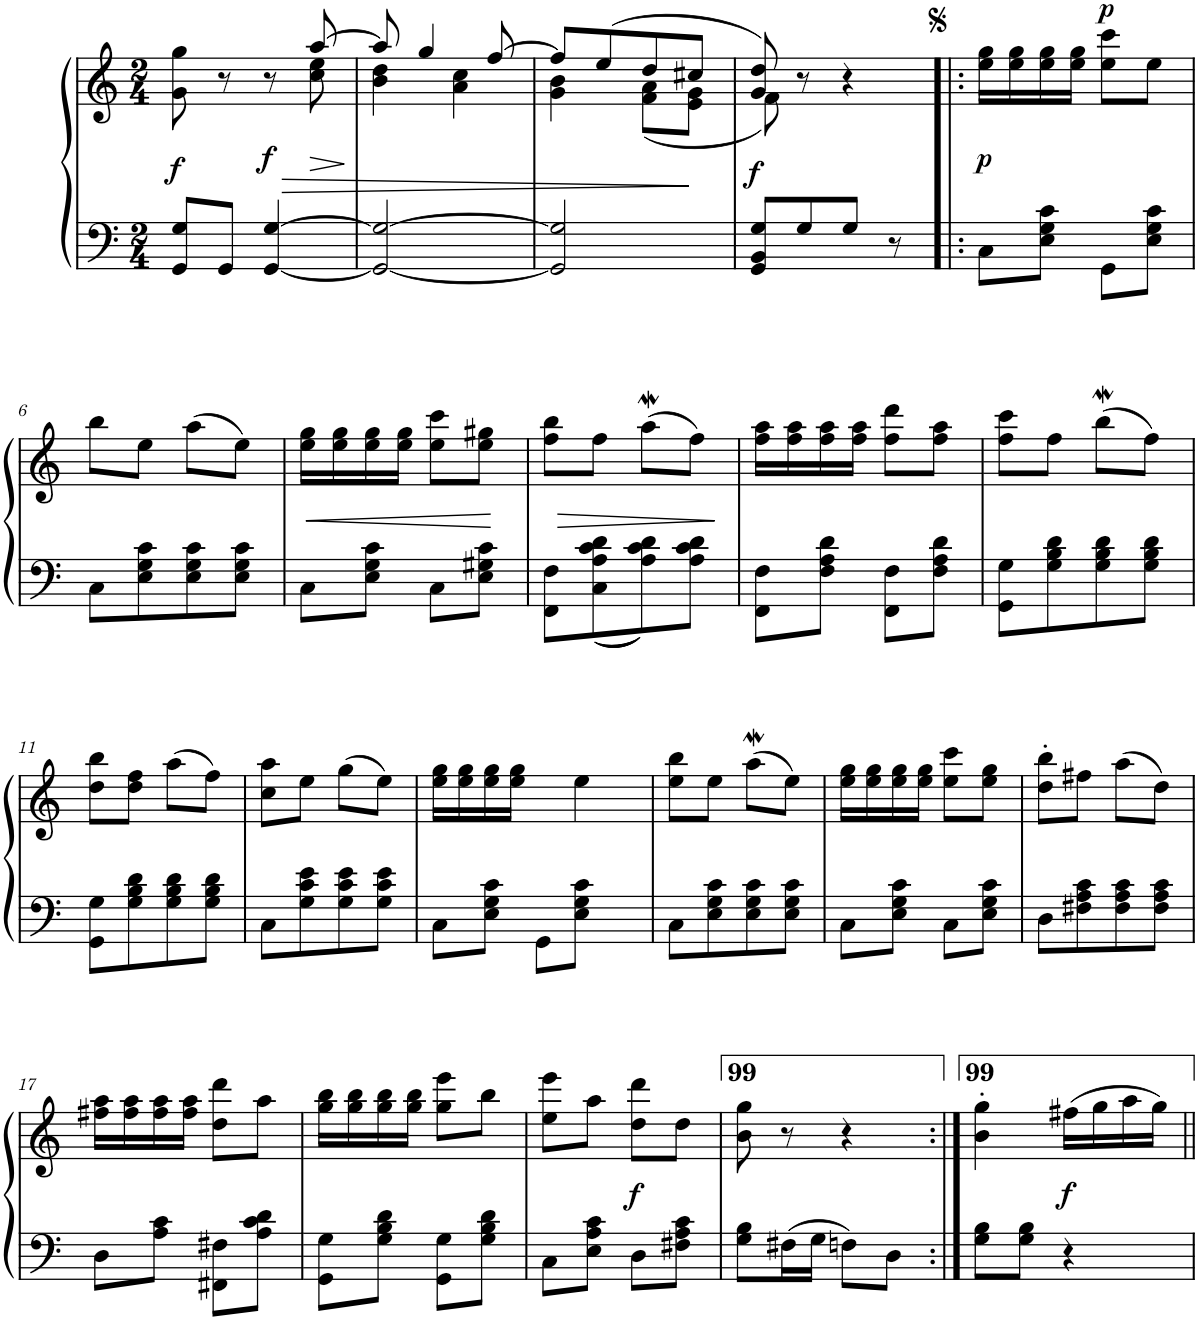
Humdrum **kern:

**kern	**kern	**dynam
*part1	*part1	*part1
*staff2	*staff1	*staff1/2
*I"Piano	*	*
*I'Pno	*	*
*clefF4	*clefG2	*
*k[]	*k[]	*
*M2/4	*M2/4	*
=1	=1	=1
*	*^	*
!	!	!	!LO:DY:b
8GG/ 8G/L	8g\ 8gg\	4.ryy	f
8GG/J	8r	.	.
!	!	!	!LO:HP:b
!	!	!	!LO:DY:n=1:a=2
[<4GG/ [>4G/	8r	.	> f
!	!	!	!LO:HP:b
.	8cc\ 8ee\	[>8aa/	>
*	*v	*v	*
.	.	]
=2	=2	=2
*	*^	*
2GG/_ 2G/_	4b\ 4dd\	8aa/]	.
.	.	4gg/	.
.	4a\ 4cc\	.	.
.	.	[>8ff/	.
=3	=3	=3	=3
2GG/] 2G/]	4g\ 4b\	8ff/L]	.
.	.	(>8ee/	.
.	(<8f\ 8a\L	8dd/	.
.	8e\ 8g\J	8cc#X/J	]
=4	=4	=4	=4
!	!	!	!LO:DY:b
8GG/ 8BB/ 8G/L	8g/ 8dd/)	8f\)	f
8G/	8r	4.ryy	.
8G/J	4r	.	.
8r	.	.	.
*	*v	*v	*
=5!|:	=5!|:	=5!|:
!	!	!LO:DY:b
8C\L	16ee\ 16gg\LL	p
.	16ee\ 16gg\	.
8E\ 8G\ 8c\J	16ee\ 16gg\	.
.	16ee\ 16gg\JJ	.
!	!	!LO:DY:a
8GG\L	8ee\ 8ccc\L	p
8E\ 8G\ 8c\J	8ee\J	.
!!LO:LB:g=z
=6	=6	=6
8C\L	8bb\L	.
8E\ 8G\ 8c\	8ee\J	.
8E\ 8G\ 8c\	(>8aa\L	.
8E\ 8G\ 8c\J	8ee\J)	.
=7	=7	=7
!	!	!LO:HP:b
8C\L	16ee\ 16gg\LL	<
.	16ee\ 16gg\	.
8E\ 8G\ 8c\J	16ee\ 16gg\	.
.	16ee\ 16gg\JJ	.
8C\L	8ee\ 8ccc\L	.
8E\ 8G#X\ 8c\J	8ee\ 8gg#X\J	.
.	.	[
=8	=8	=8
!	!	!LO:HP:b
8FF\ 8F\L	8ff\ 8bb\L	>
8C\ 8A\ 8c\ 8d\	8ff\J	.
8A\ 8c\ 8d\	(>8aaW\L	.
8A\ 8c\ 8d\J	8ff\J)	.
.	.	]
=9	=9	=9
8FF\ 8F\L	16ff\ 16aa\LL	.
.	16ff\ 16aa\	.
8F\ 8A\ 8d\J	16ff\ 16aa\	.
.	16ff\ 16aa\JJ	.
8FF\ 8F\L	8ff\ 8ddd\L	.
8F\ 8A\ 8d\J	8ff\ 8aa\J	.
=10	=10	=10
8GG\ 8G\L	8ff\ 8ccc\L	.
8G\ 8B\ 8d\	8ff\J	.
8G\ 8B\ 8d\	(>8bbW\L	.
8G\ 8B\ 8d\J	8ff\J)	.
!!LO:LB:g=z
=11	=11	=11
8GG\ 8G\L	8dd\ 8bb\L	.
8G\ 8B\ 8d\	8dd\ 8ff\J	.
8G\ 8B\ 8d\	(>8aa\L	.
8G\ 8B\ 8d\J	8ff\J)	.
=12	=12	=12
8C\L	8cc\ 8aa\L	.
8G\ 8c\ 8e\	8ee\J	.
8G\ 8c\ 8e\	(>8gg\L	.
8G\ 8c\ 8e\J	8ee\J)	.
=13	=13	=13
8C\L	16ee\ 16gg\LL	.
.	16ee\ 16gg\	.
8E\ 8G\ 8c\J	16ee\ 16gg\	.
.	16ee\ 16gg\JJ	.
8GG\L	8ryy	.
8E\ 8G\ 8c\J	[8ee\	.
8ryy	8ryy	.
=14	=14	=14
8C\L	8ee\ 8bb\L	.
8E\ 8G\ 8c\	8ee\]	.
8E\ 8G\ 8c\	8ee\J	.
8E\ 8G\ 8c\J	(>8aaW\L	.
8ryy	8ee\J)	.
=15	=15	=15
8C\L	16ee\ 16gg\LL	.
.	16ee\ 16gg\	.
8E\ 8G\ 8c\J	16ee\ 16gg\	.
.	16ee\ 16gg\JJ	.
8C\L	8ee\ 8ccc\L	.
8E\ 8G\ 8c\J	8ee\ 8gg\J	.
=16	=16	=16
8D\L	8dd\' 8bb\'L	.
8F#X\ 8A\ 8c\	8ff#X\J	.
8F#\ 8A\ 8c\	(>8aa\L	.
8F#\ 8A\ 8c\J	8dd\J)	.
!!LO:LB:g=z
=17	=17	=17
8D\L	16ff#X\ 16aa\LL	.
.	16ff#\ 16aa\	.
8A\ 8c\J	16ff#\ 16aa\	.
.	16ff#\ 16aa\JJ	.
8FF#X\ 8F#X\L	8dd\ 8ddd\L	.
8A\ 8c\ 8d\J	8aa\J	.
=18	=18	=18
8GG\ 8G\L	16gg\ 16bb\LL	.
.	16gg\ 16bb\	.
8G\ 8B\ 8d\J	16gg\ 16bb\	.
.	16gg\ 16bb\JJ	.
8GG\ 8G\L	8gg\ 8eee\L	.
8G\ 8B\ 8d\J	8bb\J	.
=19	=19	=19
8C\L	8ee\ 8eee\L	.
8E\ 8A\ 8c\J	8aa\J	.
!	!	!LO:DY:b
8D\L	8dd\ 8ddd\L	f
8F#X\ 8A\ 8c\J	8dd\J	.
=20	=20	=20
8G\ 8B\L	8b\ 8gg\	.
16F#X\L	8r	.
16G\JJ	.	.
8Fn\L	4r	.
8D\J	.	.
=21:|!	=21:|!	=21:|!
8G\ 8B\L	4b\' 4gg\'	.
8G\ 8B\J	.	.
!	!	!LO:DY:b
4r	(>16ff#X\LL	f
.	16gg\	.
.	16aa\	.
.	16gg\JJ)	.
=||	=||	=||
*-	*-	*-
